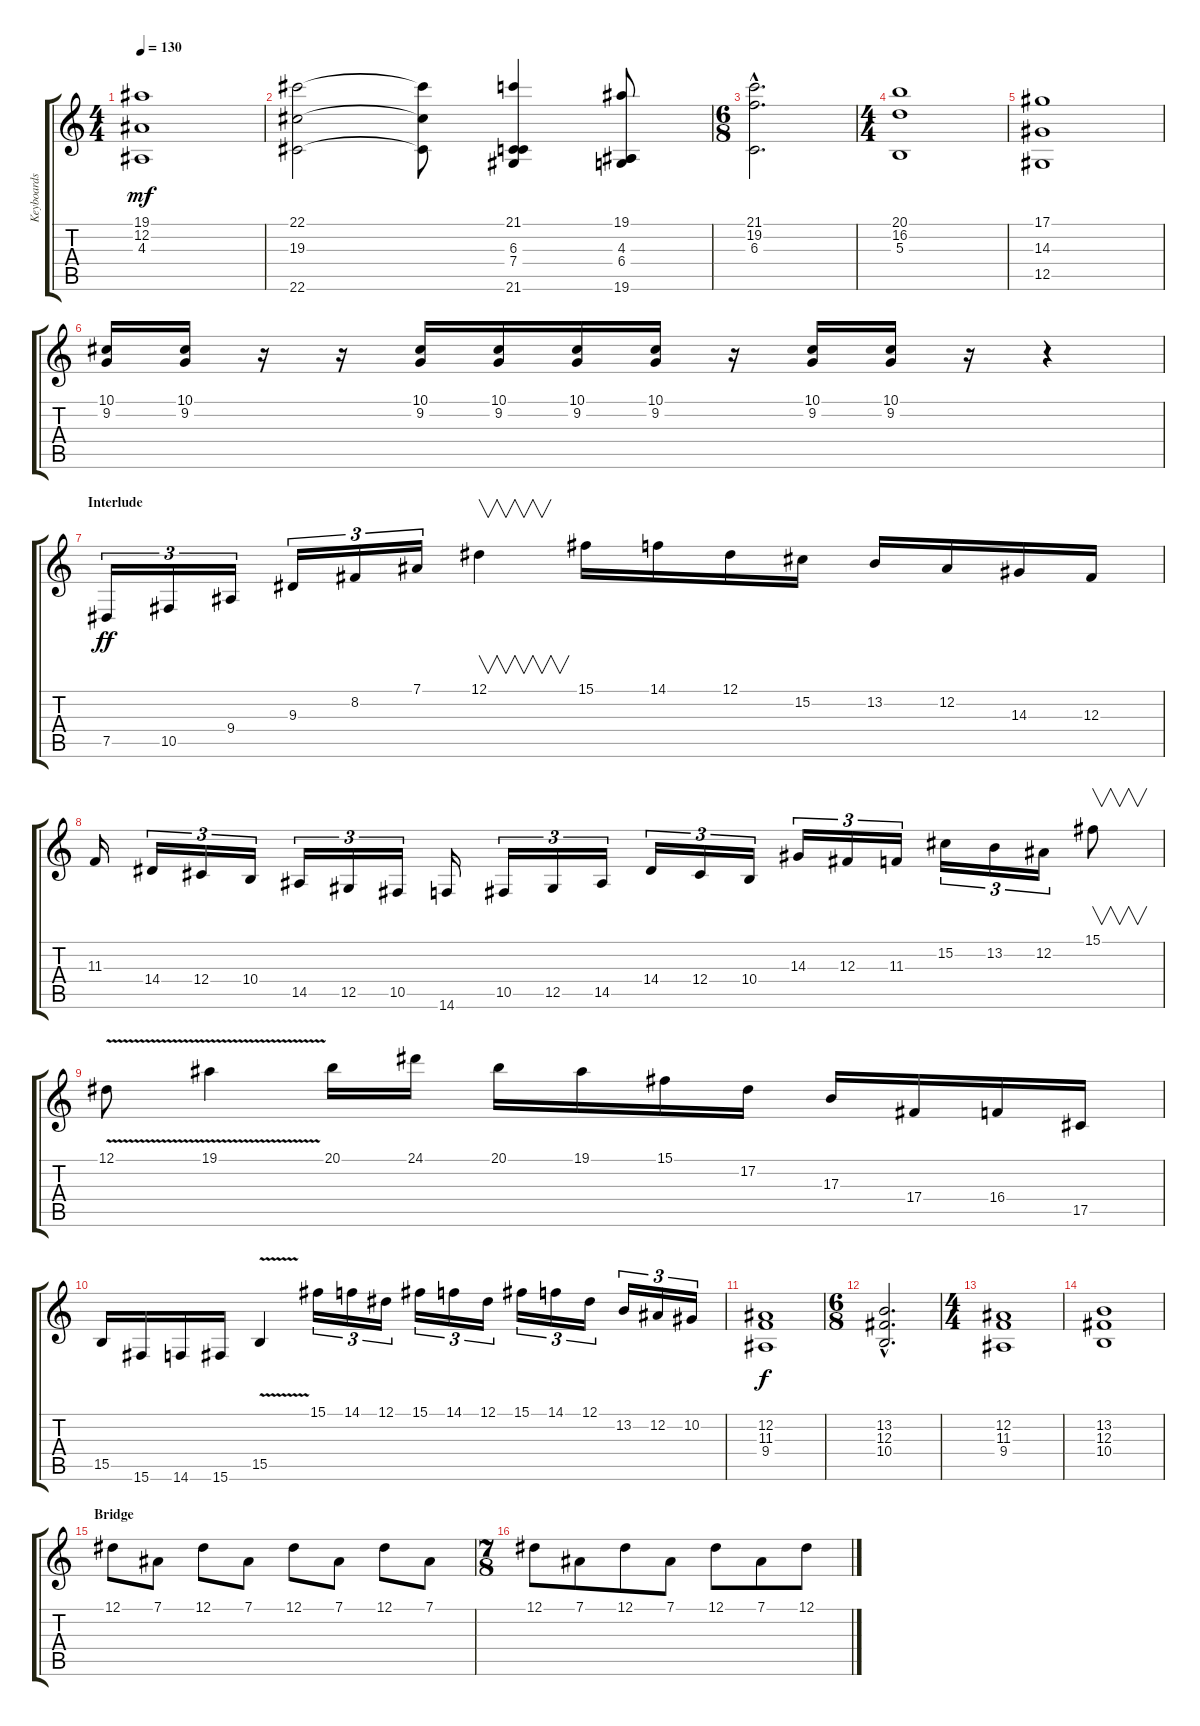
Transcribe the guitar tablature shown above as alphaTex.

\track ("Keyboards" "Keyboards") {instrument stringensemble1}
\staff {score tabs}
\tuning (Eb4 Bb3 Gb3 Db3 Ab2 Eb2) {hide}
\ts (4 4)
\tempo 130
\clef g2
\ks c
(19.1 12.2 4.3).1{dy mf} |
(22.1 19.3 22.6).2 (22.1{t} 19.3{t} 22.6{t}).8 (21.1 6.3 7.4 21.6).4 (19.1 4.3 6.4 19.6).8 |
\ts (6 8)
(21.1{hac} 19.2{hac} 6.3{hac}).2{d} |
\ts (4 4)
(20.1 16.2 5.3).1 |
(17.1 14.3 12.5).1 |
(10.1 9.2).16{instrument lead2sawtooth} (10.1 9.2).16 r.16 r.16 (10.1 9.2).16 (10.1 9.2).16 (10.1 9.2).16 (10.1 9.2).16 r.16 (10.1 9.2).16 (10.1 9.2).16 r.16 r.4 |
\section ("" "Interlude")
7.5.16{tu (3 2) dy ff instrument lead2sawtooth} 10.5.16{tu (3 2)} 9.4.16{tu (3 2)} 9.3.16{tu (3 2)} 8.2.16{tu (3 2)} 7.1.16{tu (3 2)} 12.1.4{v} 15.1.16 14.1.16 12.1.16 15.2.16 13.2.16 12.2.16 14.3.16 12.3.16 |
11.3.16 14.4.16{tu (3 2)} 12.4.16{tu (3 2)} 10.4.16{tu (3 2)} 14.5.16{tu (3 2)} 12.5.16{tu (3 2)} 10.5.16{tu (3 2)} 14.6.16 10.5.16{tu (3 2)} 12.5.16{tu (3 2)} 14.5.16{tu (3 2)} 14.4.16{tu (3 2)} 12.4.16{tu (3 2)} 10.4.16{tu (3 2)} 14.3.16{tu (3 2)} 12.3.16{tu (3 2)} 11.3.16{tu (3 2)} 15.2.16{tu (3 2)} 13.2.16{tu (3 2)} 12.2.16{tu (3 2)} 15.1.8{v} |
12.1{v}.8 19.1{v}.4 20.1.16 24.1.16 20.1.16 19.1.16 15.1.16 17.2.16 17.3.16 17.4.16 16.4.16 17.5.16 |
15.5.16 15.6.16 14.6.16 15.6.16 15.5{v}.4 15.1.16{tu (3 2)} 14.1.16{tu (3 2)} 12.1.16{tu (3 2)} 15.1.16{tu (3 2)} 14.1.16{tu (3 2)} 12.1.16{tu (3 2)} 15.1.16{tu (3 2)} 14.1.16{tu (3 2)} 12.1.16{tu (3 2)} 13.2.16{tu (3 2)} 12.2.16{tu (3 2)} 10.2.16{tu (3 2)} |
(12.2 11.3 9.4).1{dy f instrument stringensemble1} |
\ts (6 8)
(13.2{hac} 12.3{hac} 10.4{hac}).2{d} |
\ts (4 4)
(12.2 11.3 9.4).1{instrument stringensemble1} |
(13.2 12.3 10.4).1 |
\section ("" "Bridge")
12.1.8 7.1.8 12.1.8 7.1.8 12.1.8 7.1.8 12.1.8 7.1.8 |
\ts (7 8)
12.1.8 7.1.8 12.1.8 7.1.8 12.1.8 7.1.8 12.1.8
